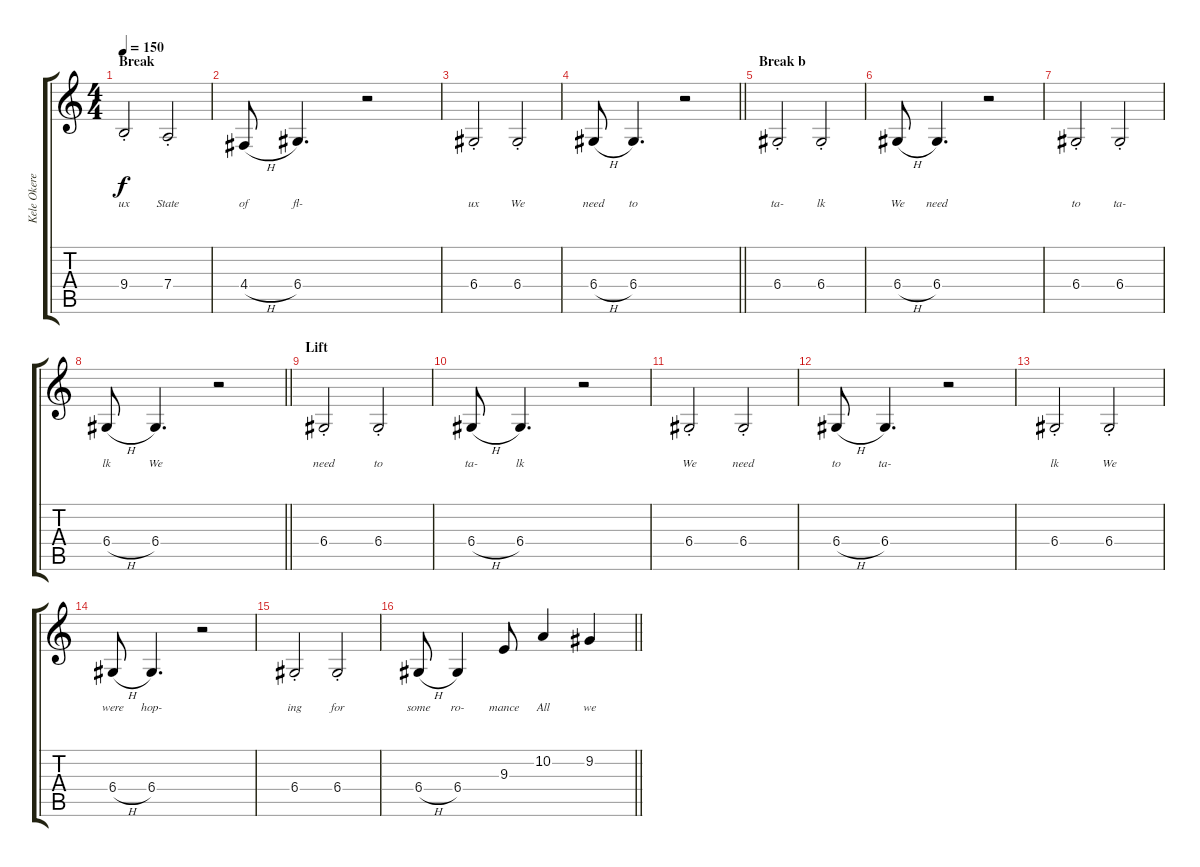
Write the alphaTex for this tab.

\track ("Kele Okereke Vocals" "Kele Okere") {instrument lead5charang}
\staff {score tabs}
\tuning (E4 B3 G3 D3 A2 E2) {hide}
\ts (4 4)
\section ("" "Break")
\tempo 150
\clef g2
\ks c
9.4{st}.2{lyrics (0 "ux") lyrics (1 "") lyrics (2 "") lyrics (3 "") lyrics (4 "") dy f} 7.4{st}.2{lyrics (0 "State") lyrics (1 "") lyrics (2 "") lyrics (3 "") lyrics (4 "")} |
4.4{h}.8{lyrics (0 "of") lyrics (1 "") lyrics (2 "") lyrics (3 "") lyrics (4 "")} 6.4.4{d lyrics (0 "fl-") lyrics (1 "") lyrics (2 "") lyrics (3 "") lyrics (4 "")} r.2 |
6.4{st}.2{lyrics (0 "ux") lyrics (1 "") lyrics (2 "") lyrics (3 "") lyrics (4 "")} 6.4{st}.2{lyrics (0 "We") lyrics (1 "") lyrics (2 "") lyrics (3 "") lyrics (4 "")} |
\barLineRight lightlight
6.4{h}.8{lyrics (0 "need") lyrics (1 "") lyrics (2 "") lyrics (3 "") lyrics (4 "")} 6.4.4{d lyrics (0 "to") lyrics (1 "") lyrics (2 "") lyrics (3 "") lyrics (4 "")} r.2 |
\section ("" "Break b")
6.4{st}.2{lyrics (0 "ta-") lyrics (1 "") lyrics (2 "") lyrics (3 "") lyrics (4 "")} 6.4{st}.2{lyrics (0 "lk") lyrics (1 "") lyrics (2 "") lyrics (3 "") lyrics (4 "")} |
6.4{h}.8{lyrics (0 "We") lyrics (1 "") lyrics (2 "") lyrics (3 "") lyrics (4 "")} 6.4.4{d lyrics (0 "need") lyrics (1 "") lyrics (2 "") lyrics (3 "") lyrics (4 "")} r.2 |
6.4{st}.2{lyrics (0 "to") lyrics (1 "") lyrics (2 "") lyrics (3 "") lyrics (4 "")} 6.4{st}.2{lyrics (0 "ta-") lyrics (1 "") lyrics (2 "") lyrics (3 "") lyrics (4 "")} |
\barLineRight lightlight
6.4{h}.8{lyrics (0 "lk") lyrics (1 "") lyrics (2 "") lyrics (3 "") lyrics (4 "")} 6.4.4{d lyrics (0 "We") lyrics (1 "") lyrics (2 "") lyrics (3 "") lyrics (4 "")} r.2 |
\section ("" "Lift")
6.4{st}.2{lyrics (0 "need") lyrics (1 "") lyrics (2 "") lyrics (3 "") lyrics (4 "")} 6.4{st}.2{lyrics (0 "to") lyrics (1 "") lyrics (2 "") lyrics (3 "") lyrics (4 "")} |
6.4{h}.8{lyrics (0 "ta-") lyrics (1 "") lyrics (2 "") lyrics (3 "") lyrics (4 "")} 6.4.4{d lyrics (0 "lk") lyrics (1 "") lyrics (2 "") lyrics (3 "") lyrics (4 "")} r.2 |
6.4{st}.2{lyrics (0 "We") lyrics (1 "") lyrics (2 "") lyrics (3 "") lyrics (4 "")} 6.4{st}.2{lyrics (0 "need") lyrics (1 "") lyrics (2 "") lyrics (3 "") lyrics (4 "")} |
6.4{h}.8{lyrics (0 "to") lyrics (1 "") lyrics (2 "") lyrics (3 "") lyrics (4 "")} 6.4.4{d lyrics (0 "ta-") lyrics (1 "") lyrics (2 "") lyrics (3 "") lyrics (4 "")} r.2 |
6.4{st}.2{lyrics (0 "lk") lyrics (1 "") lyrics (2 "") lyrics (3 "") lyrics (4 "")} 6.4{st}.2{lyrics (0 "We") lyrics (1 "") lyrics (2 "") lyrics (3 "") lyrics (4 "")} |
6.4{h}.8{lyrics (0 "were") lyrics (1 "") lyrics (2 "") lyrics (3 "") lyrics (4 "")} 6.4.4{d lyrics (0 "hop-") lyrics (1 "") lyrics (2 "") lyrics (3 "") lyrics (4 "")} r.2 |
6.4{st}.2{lyrics (0 "ing") lyrics (1 "") lyrics (2 "") lyrics (3 "") lyrics (4 "")} 6.4{st}.2{lyrics (0 "for") lyrics (1 "") lyrics (2 "") lyrics (3 "") lyrics (4 "")} |
\barLineRight lightlight
6.4{h}.8{lyrics (0 "some") lyrics (1 "") lyrics (2 "") lyrics (3 "") lyrics (4 "")} 6.4.4{lyrics (0 "ro-") lyrics (1 "") lyrics (2 "") lyrics (3 "") lyrics (4 "")} 9.3.8{lyrics (0 "mance") lyrics (1 "") lyrics (2 "") lyrics (3 "") lyrics (4 "")} 10.2.4{lyrics (0 "All") lyrics (1 "") lyrics (2 "") lyrics (3 "") lyrics (4 "")} 9.2.4{lyrics (0 "we") lyrics (1 "") lyrics (2 "") lyrics (3 "") lyrics (4 "")}
